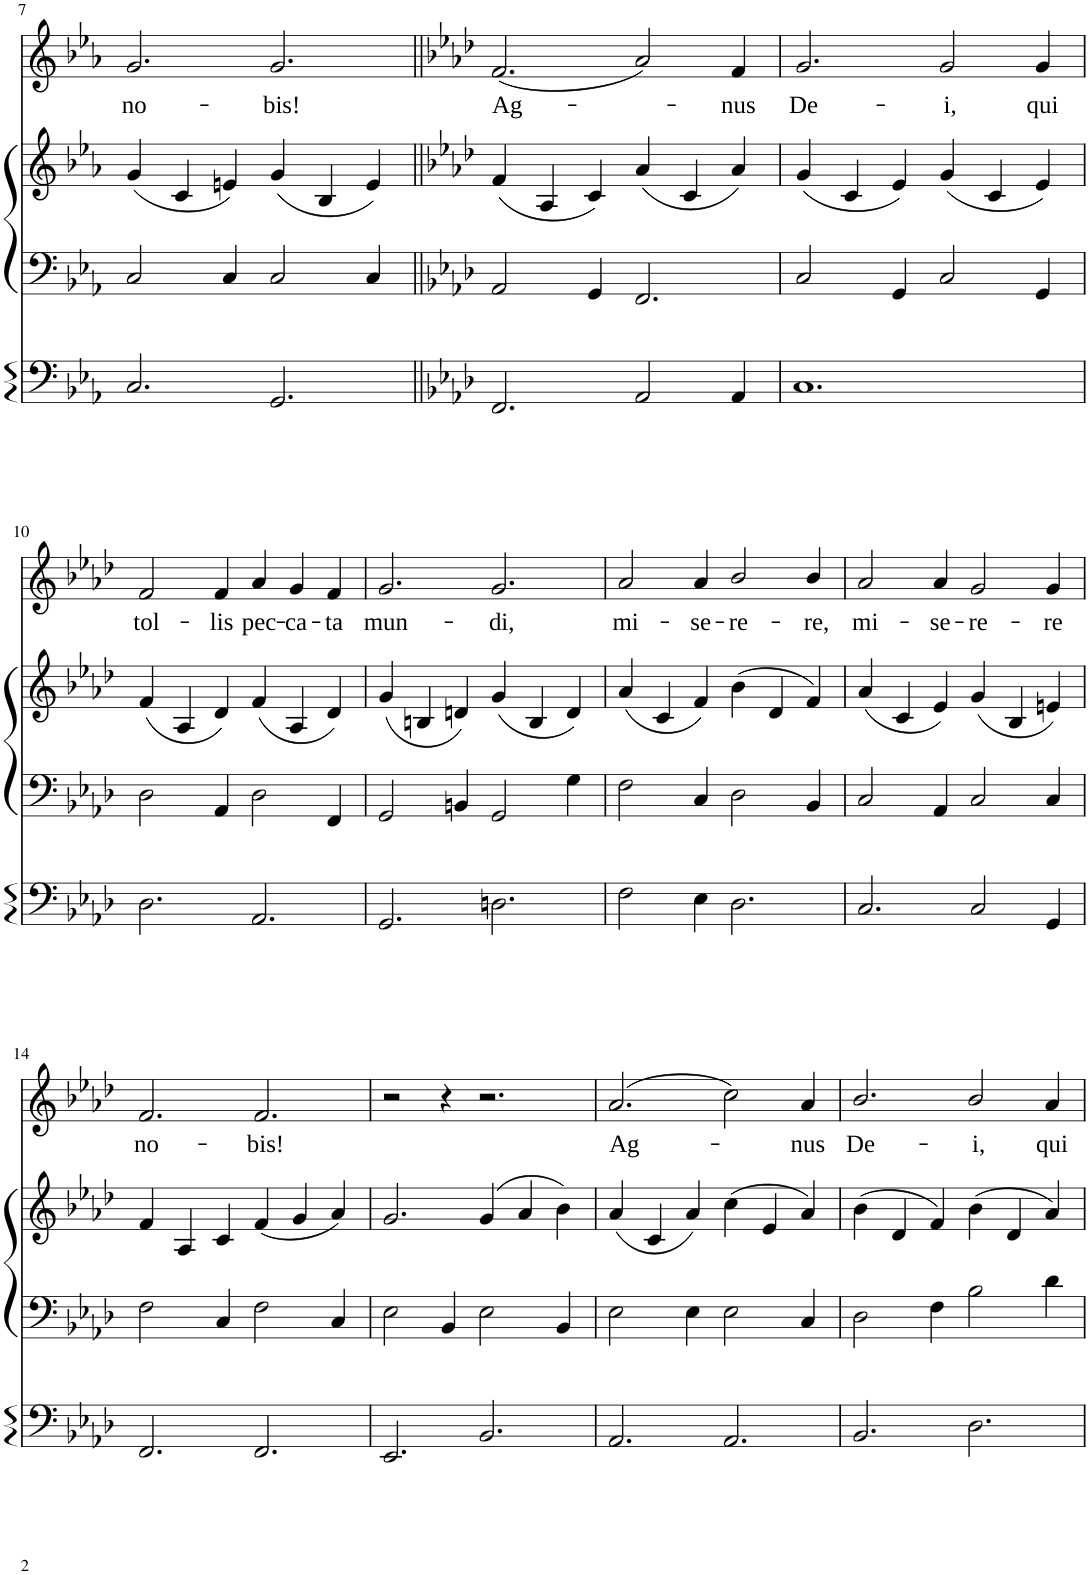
**kern	**kern	**kern	**kern	**text
*part3	*part2	*part2	*part1	*part1
*staff4	*staff3	*staff2	*staff1	*staff1
*I"Ped.	*I"Organ	*	*I"Voice	*
!!LO:PB:g=z
*clefF4	*clefF4	*clefG2	*clefG2	*
*k[b-e-a-]	*k[b-e-a-]	*k[b-e-a-]	*k[b-e-a-]	*
*M6/4	*M6/4	*M6/4	*M6/4	*
=7	=7	=7	=7	=7
!	!	!	!	!LO:LY:b
2.C/	2C/	(4g/	2.g/	no-
.	.	4c/	.	.
.	4C/	4en/)	.	.
!	!	!	!	!LO:LY:b
2.GG/	2C/	(4g/	2.g/	-bis!
.	.	4B-/	.	.
.	4C/	4e/)	.	.
=8||	=8||	=8||	=8||	=8||
*k[b-e-a-d-]	*k[b-e-a-d-]	*k[b-e-a-d-]	*k[b-e-a-d-]	*
!	!	!	!	!LO:LY:b
2.FF/	2AA-/	(4f/	(2.f/	Ag-
.	.	4A-/	.	.
.	4GG/	4c/)	.	.
2AA-/	2.FF/	(4a-/	2a-/)	.
.	.	4c/	.	.
!	!	!	!	!LO:LY:b
4AA-/	.	4a-/)	4f/	-nus
=9	=9	=9	=9	=9
!	!	!	!	!LO:LY:b
1.C	2C/	(4g/	2.g/	De-
.	.	4c/	.	.
.	4GG/	4e-/)	.	.
!	!	!	!	!LO:LY:b
.	2C/	(4g/	2g/	-i,
.	.	4c/	.	.
!	!	!	!	!LO:LY:b
.	4GG/	4e-/)	4g/	qui
!!LO:LB:g=z
=10	=10	=10	=10	=10
!	!	!	!	!LO:LY:b
2.D-\	2D-\	(4f/	2f/	tol-
.	.	4A-/	.	.
!	!	!	!	!LO:LY:b
.	4AA-/	4d-/)	4f/	-lis
!	!	!	!	!LO:LY:b
2.AA-/	2D-\	(4f/	4a-/	pec-
!	!	!	!	!LO:LY:b
.	.	4A-/	4g/	-ca-
!	!	!	!	!LO:LY:b
.	4FF/	4d-/)	4f/	-ta
=11	=11	=11	=11	=11
!	!	!	!	!LO:LY:b
2.GG/	2GG/	(4g/	2.g/	mun-
.	.	4Bn/	.	.
.	4BBn/	4dn/)	.	.
!	!	!	!	!LO:LY:b
2.Dn\	2GG/	(4g/	2.g/	-di,
.	.	4B/	.	.
.	4G\	4d/)	.	.
=12	=12	=12	=12	=12
!	!	!	!	!LO:LY:b
2F\	2F\	(4a-/	2a-/	mi-
.	.	4c/	.	.
!	!	!	!	!LO:LY:b
4E-\	4C/	4f/)	4a-/	-se-
!	!	!	!	!LO:LY:b
2.D-\	2D-\	(4b-\	2b-/	-re-
.	.	4d-/	.	.
!	!	!	!	!LO:LY:b
.	4BB-/	4f/)	4b-/	-re,
=13	=13	=13	=13	=13
!	!	!	!	!LO:LY:b
2.C/	2C/	(4a-/	2a-/	mi-
.	.	4c/	.	.
!	!	!	!	!LO:LY:b
.	4AA-/	4e-/)	4a-/	-se-
!	!	!	!	!LO:LY:b
2C/	2C/	(4g/	2g/	-re-
.	.	4B-/	.	.
!	!	!	!	!LO:LY:b
4GG/	4C/	4en/)	4g/	-re
!!LO:LB:g=z
=14	=14	=14	=14	=14
!	!	!	!	!LO:LY:b
2.FF/	2F\	4f/	2.f/	no-
.	.	4A-/	.	.
.	4C/	4c/	.	.
!	!	!	!	!LO:LY:b
2.FF/	2F\	(4f/	2.f/	-bis!
.	.	4g/	.	.
.	4C/	4a-/)	.	.
=15	=15	=15	=15	=15
2.EE-/	2E-\	2.g/	2r	.
.	4BB-/	.	4r	.
2.BB-/	2E-\	(4g/	2.r	.
.	.	4a-/	.	.
.	4BB-/	4b-\)	.	.
=16	=16	=16	=16	=16
!	!	!	!	!LO:LY:b
2.AA-/	2E-\	(4a-/	(2.a-/	Ag-
.	.	4c/	.	.
.	4E-\	4a-/)	.	.
2.AA-/	2E-\	(4cc\	2cc\)	.
.	.	4e-/	.	.
!	!	!	!	!LO:LY:b
.	4C/	4a-/)	4a-/	-nus
=17	=17	=17	=17	=17
!	!	!	!	!LO:LY:b
2.BB-/	2D-\	(4b-\	2.b-/	De-
.	.	4d-/	.	.
.	4F\	4f/)	.	.
!	!	!	!	!LO:LY:b
2.D-\	2B-\	(4b-\	2b-/	-i,
.	.	4d-/	.	.
!	!	!	!	!LO:LY:b
.	4d-\	4a-/)	4a-/	qui
=	=	=	=	=
*-	*-	*-	*-	*-
